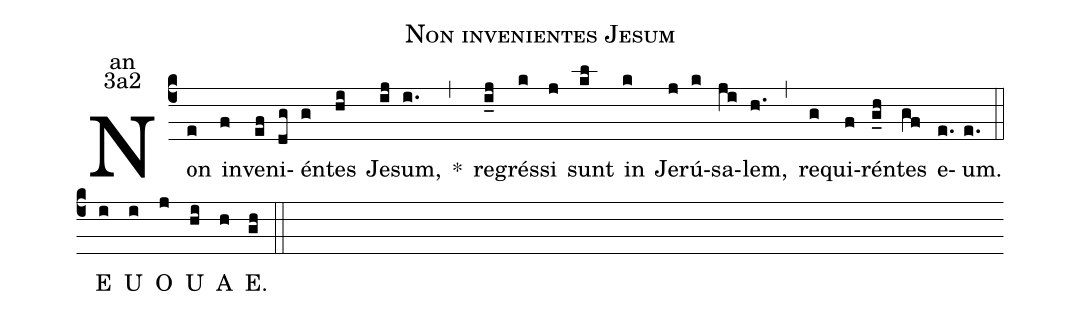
name:Non invenientes Jesum;
office-part:an;
mode:3a2;
%%
(c4) Non(e) in(f)ve(ef)ni(dg)én(g)tes(hi) Je(ij)sum,(i.) <sp>*</sp>(,)
re(i_j)grés(k)si(j) sunt(kl) in(k) Je(j)rú(k)sa(ji)lem,(h.) (,)
re(g)qui(f)rén(g_h)tes(gf) e(e.)um.(e.)  (::)
<eu>  E(i) U(i) O(j) U(hi) A(h) E.(gh) </eu>(::)
